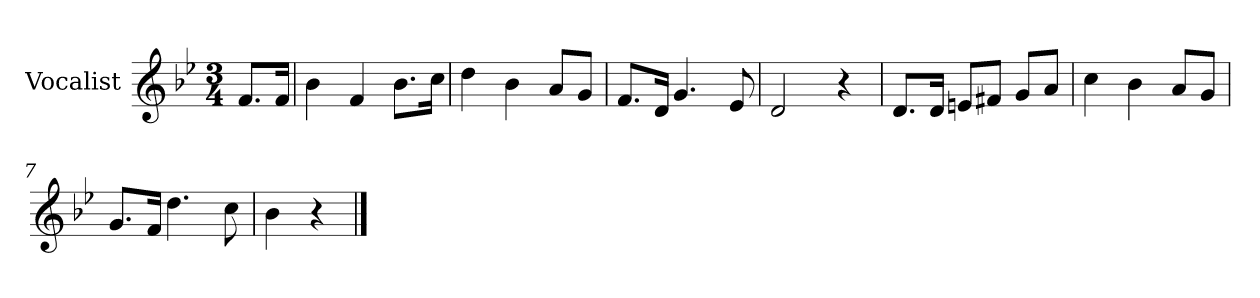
**kern
*part1
*staff1
*I"Vocalist
*k[b-e-]
*B-:
*M3/4
=
8.fL
16fJk
=1
4b-
4f
8.b-L
16ccJk
=2
4dd
4b-
8aL
8gJ
=3
8.fL
16dJk
4.g
8e-
=4
2d
4r
=5
8.dL
16dJk
8enL
8f#XJ
8gL
8aJ
=6
4cc
4b-
8aL
8gJ
=7
8.gL
16fJk
4.dd
8cc
=8
4b-
4r
==
*-
